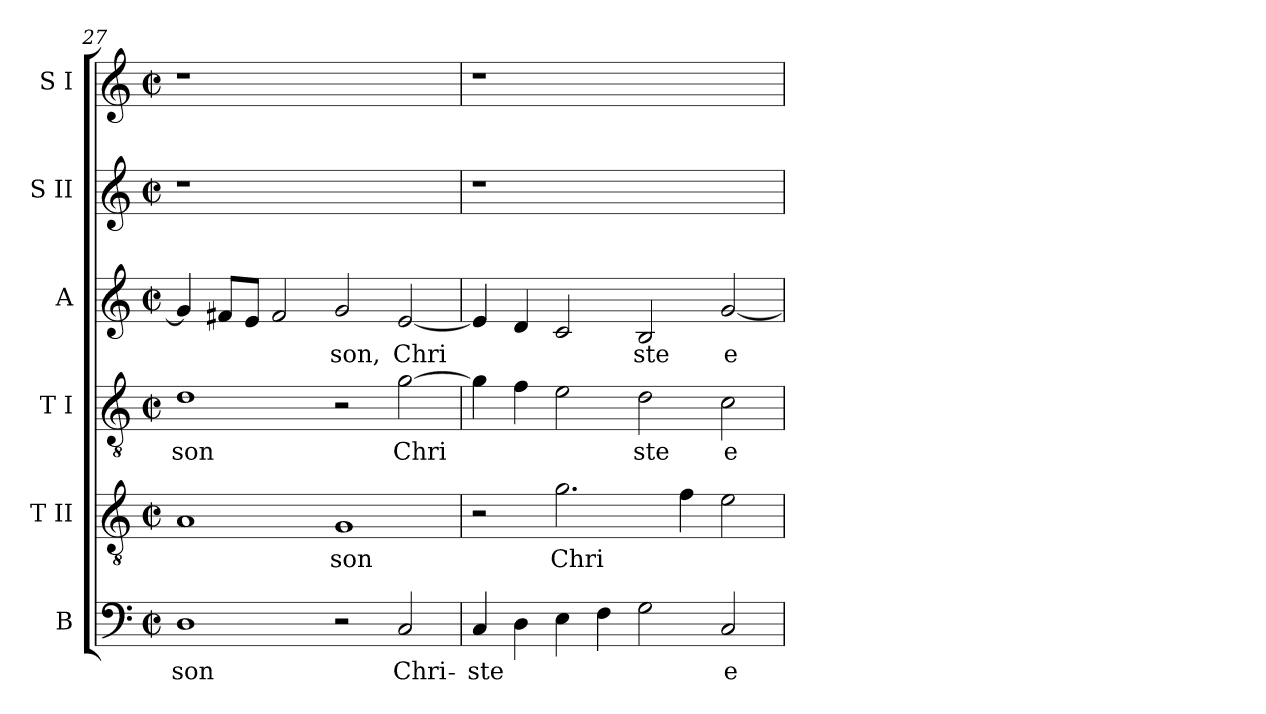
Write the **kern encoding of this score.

**kern	**text	**kern	**text	**kern	**text	**kern	**text	**kern	**kern
*part6	*part6	*part5	*part5	*part4	*part4	*part3	*part3	*part2	*part1
*staff6	*staff6	*staff5	*staff5	*staff4	*staff4	*staff3	*staff3	*staff2	*staff1
*I"B	*	*I"T II	*	*I"T I	*	*I"A	*	*I"S II	*I"S I
*I'B	*	*I'T II	*	*I'T I	*	*I'A	*	*I'S II	*I'S I
*clefF4	*	*clefGv2	*	*clefGv2	*	*clefG2	*	*clefG2	*clefG2
*k[]	*	*k[]	*	*k[]	*	*k[]	*	*k[]	*k[]
*C:	*	*C:	*	*C:	*	*C:	*	*C:	*C:
*M2/2	*	*M2/2	*	*M2/2	*	*M2/2	*	*M2/2	*M2/2
*met(c|)	*	*met(c|)	*	*met(c|)	*	*met(c|)	*	*met(c|)	*met(c|)
=27	=27	=27	=27	=27	=27	=27	=27	=27	=27
!	!LO:LY:b:cj	!	!LO:LY:b:cj	!	!LO:LY:b:cj	!	!LO:LY:b:cj	!	!
1D	-son	1A	.	1d	-son	4g/]	.	1r	1r
!	!	!	!	!	!	!	!LO:LY:b:cj	!	!
.	.	.	.	.	.	8f#/L	.	.	.
!	!	!	!	!	!	!	!LO:LY:b:cj	!	!
.	.	.	.	.	.	8e/J	.	.	.
!	!	!	!	!	!	!	!LO:LY:b:cj	!	!
.	.	.	.	.	.	2f#/	.	.	.
!	!	!	!LO:LY:b:cj	!	!	!	!LO:LY:b:cj	!	!
2r	.	1G	son	2r	.	2g/	son,	1ryy	1ryy
!	!LO:LY:b:cj	!	!	!	!LO:LY:b:cj	!	!LO:LY:b:cj	!	!
2C/	Chri-	.	.	[<2g\	Chri-	[<2e/	Chri	.	.
!!LO:LB:g=z
=28	=28	=28	=28	=28	=28	=28	=28	=28	=28
!	!LO:LY:b:cj	!	!	!	!LO:LY:b:cj	!	!LO:LY:b:cj	!	!
4C/	-ste	2r	.	4g\]	--	4e/]	.	1r	1r
!	!LO:LY:b:cj	!	!	!	!LO:LY:b:cj	!	!LO:LY:b:cj	!	!
4D\	.	.	.	4f\	--	4d/	.	.	.
!	!LO:LY:b:cj	!	!LO:LY:b:cj	!	!LO:LY:b:cj	!	!LO:LY:b:cj	!	!
4E\	.	2.g\	Chri	2e\	--	2c/	.	.	.
!	!LO:LY:b:cj	!	!	!	!	!	!	!	!
4F\	.	.	.	.	.	.	.	.	.
!	!LO:LY:b:cj	!	!	!	!LO:LY:b:cj	!	!LO:LY:b:cj	!	!
2G\	.	.	.	2d\	-ste	2B/	ste	1ryy	1ryy
!	!	!	!LO:LY:b:cj	!	!	!	!	!	!
.	.	4f\	.	.	.	.	.	.	.
!	!LO:LY:b:cj	!	!LO:LY:b:cj	!	!LO:LY:b:cj	!	!LO:LY:b:cj	!	!
2C/	e-	2e\	.	2c\	e-	[<2g/	e	.	.
=	=	=	=	=	=	=	=	=	=
*-	*-	*-	*-	*-	*-	*-	*-	*-	*-
